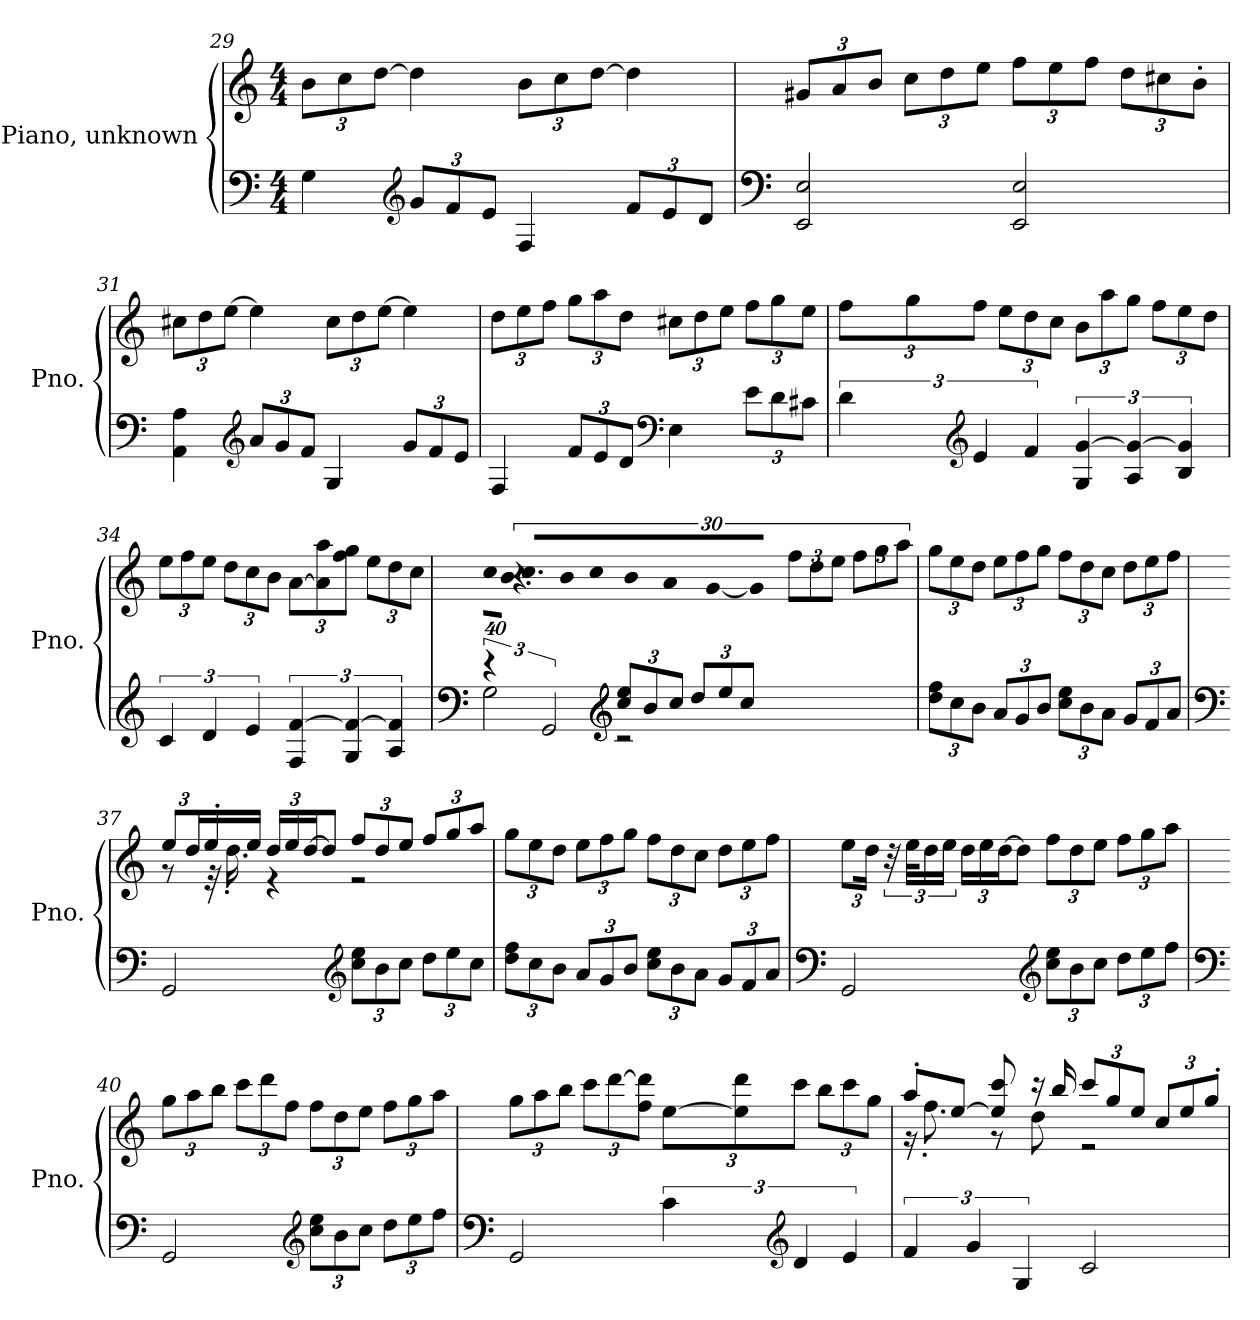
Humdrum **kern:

**kern	**kern
*part1	*part1
*staff2	*staff1
*I"Piano, unknown	*
*I'Pno.	*
*clefF4	*clefG2
*k[]	*k[]
*M4/4	*M4/4
*	*Xbrackettup
=29	=29
4G\	12b\L
.	12cc\
.	[12dd\J
*clefG2	*
*Xbrackettup	*
12g/L	4dd\]
12f/	.
12e/J	.
4F/	12b\L
.	12cc\
.	[12dd\J
12f/L	4dd\]
12e/	.
12d/J	.
!!LO:LB:g=z
=30	=30
*clefF4	*
2EE/ 2E/	12g#X/L
.	12a/
.	12b/J
.	12cc\L
.	12dd\
.	12ee\J
2EE/ 2E/	12ff\L
.	12ee\
.	12ff\J
.	12dd\L
.	12cc#X\
.	12b'\J
=31	=31
4AA\ 4A\	12cc#X\L
.	12dd\
.	[12ee\J
*clefG2	*
12a/L	4ee\]
12g/	.
12f/J	.
4G/	12cc#\L
.	12dd\
.	[12ee\J
12g/L	4ee\]
12f/	.
12e/J	.
=32	=32
4F/	12dd\L
.	12ee\
.	12ff\J
12f/L	12gg\L
12e/	12aa\
12d/J	12dd\J
*clefF4	*
4E\	12cc#X\L
.	12dd\
.	12ee\J
12e\L	12ff\L
12d\	12gg\
12c#X\J	12ee\J
!!LO:LB:g=z
=33	=33
*brackettup	*
6d\	12ff\L
.	12gg\
*clefG2	*
6e/	12ff\J
.	12ee\L
6f/	12dd\
.	12cc\J
6G/ [6g/	12b\L
.	12aa\
6A/ 6g/_	12gg\J
.	12ff\L
6B/ 6g/]	12ee\
.	12dd\J
=34	=34
6c/	12ee\L
.	12ff\
6d/	12ee\J
.	12dd\L
6e/	12cc\
.	12b\J
6F/ [6f/	[12a\L
.	12a\] 12aa\
6G/ 6f/_	12ff\ 12gg\J
.	12ee\L
6A/ 6f/]	12dd\
.	12cc\J
=35	=35
*clefF4	*
*^	*
*	*	*brackettup
!	!	!LO:N:vis=32
6r	2G\	640%23cc\LLL
!	!	!LO:N:vis=32
.	.	640%23b\JJJ
!	!	!LO:N:vis=64
.	.	960%17r
!	!	!LO:N:vis=32.
.	.	1920%103cc'/LLL
!	!	!LO:N:vis=32
.	.	640%23b/
3GG/	.	.
!	!	!LO:N:vis=32
.	.	640%23cc/
!	!	!LO:N:vis=32
.	.	640%23b/JJ
*	*	*Xbrackettup
.	.	12a/
.	.	[24g/K
.	.	8g/J]
*clefG2	*	*
*Xbrackettup	*	*
12cc/ 12ee/L	2r	.
.	.	12ff\L
12b/	.	.
.	.	12dd\
12cc/J	.	.
.	.	12ee\J
12dd/L	.	.
.	.	12ff\L
12ee/	.	.
.	.	12gg\
12cc/J	.	.
.	.	12aa\J
960ryy	960ryy	.
*v	*v	*
!!LO:PB:g=z
=36	=36
12dd\ 12ff\L	12gg\L
12cc\	12ee\
12b\J	12dd\J
12a/L	12ee\L
12g/	12ff\
12b/J	12gg\J
12cc\ 12ee\L	12ff\L
12b\	12dd\
12a\J	12cc\J
12g/L	12dd\L
12f/	12ee\
12a/J	12ff\J
=37	=37
*clefF4	*
*	*^
2GG/	12ee/L	8r
.	24dd/L	.
.	16ee'/	32r
.	.	16.dd'\
.	16ee/JJ	.
.	24dd/LL	4r
.	24ee/	.
.	[24dd/J	.
.	8dd/J]	.
*clefG2	*	*
12cc\ 12ee\L	12ff/L	2r
12b\	12dd/	.
12cc\J	12ee/J	.
12dd\L	12ff/L	.
12ee\	12gg/	.
12cc\J	12aa/J	.
*	*v	*v
=38	=38
12dd\ 12ff\L	12gg\L
12cc\	12ee\
12b\J	12dd\J
12a/L	12ee\L
12g/	12ff\
12b/J	12gg\J
12cc\ 12ee\L	12ff\L
12b\	12dd\
12a\J	12cc\J
12g/L	12dd\L
12f/	12ee\
12a/J	12ff\J
!!LO:LB:g=z
=39	=39
*clefF4	*
2GG/	12ee\L
.	24dd\Jk
*	*brackettup
.	48r
.	48ee\KLL
.	24dd\
.	24ee\JJ
*	*Xbrackettup
.	24dd\LL
.	24ee\
.	[24dd\J
.	8dd\J]
*clefG2	*
12cc\ 12ee\L	12ff\L
12b\	12dd\
12cc\J	12ee\J
12dd\L	12ff\L
12ee\	12gg\
12ff\J	12aa\J
=40	=40
*clefF4	*
2GG/	12gg\L
.	12aa\
.	12bb\J
.	12ccc\L
.	12ddd\
.	12ff\J
*clefG2	*
12cc\ 12ee\L	12ff\L
12b\	12dd\
12cc\J	12ee\J
12dd\L	12ff\L
12ee\	12gg\
12ff\J	12aa\J
!!LO:LB:g=z
=41	=41
*clefF4	*
2GG/	12gg\L
.	12aa\
.	12bb\J
.	12ccc\L
.	[12ddd\
.	12ff\ 12ddd\]J
*brackettup	*
6c\	[12ee\L
.	12ee\] 12ddd\
*clefG2	*
6d/	12ccc\J
.	12bb\L
6e/	12ccc\
.	12gg\J
=42	=42
*	*^
6f/	8aa'/L	16r
.	.	8.ff'\
.	[8ee/J	.
6g/	.	.
.	8ee/] 8ccc/	8r
6G/	.	.
.	16r	8dd\
.	16bb/	.
2c/	12ccc/L	2r
.	12gg/	.
.	12ee/J	.
.	12cc/L	.
.	12ee/	.
.	12gg'/J	.
*	*v	*v
=	=
*-	*-
